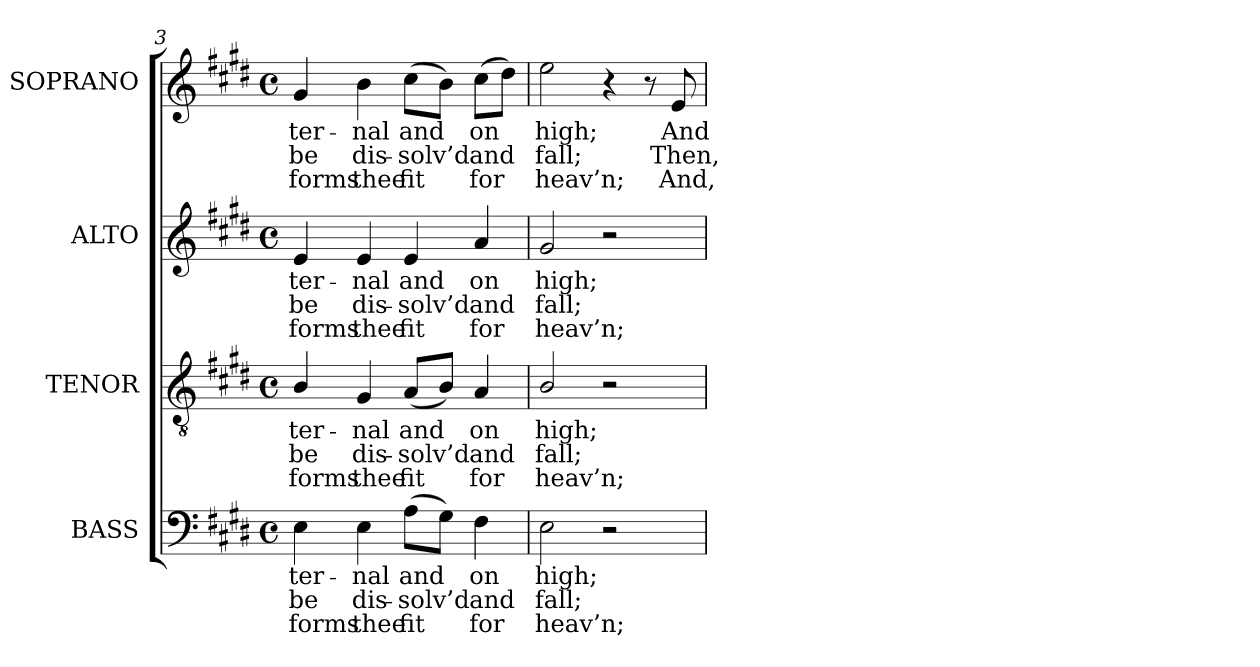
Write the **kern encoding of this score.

**kern	**text	**text	**text	**kern	**text	**text	**text	**kern	**text	**text	**text	**kern	**text	**text	**text
*part4	*part4	*part4	*part4	*part3	*part3	*part3	*part3	*part2	*part2	*part2	*part2	*part1	*part1	*part1	*part1
*staff4	*staff4	*staff4	*staff4	*staff3	*staff3	*staff3	*staff3	*staff2	*staff2	*staff2	*staff2	*staff1	*staff1	*staff1	*staff1
*I"BASS	*	*	*	*I"TENOR	*	*	*	*I"ALTO	*	*	*	*I"SOPRANO	*	*	*
*I'B.	*	*	*	*I'T.	*	*	*	*I'A.	*	*	*	*I'S.	*	*	*
*clefF4	*	*	*	*clefGv2	*	*	*	*clefG2	*	*	*	*clefG2	*	*	*
*	*	*	*	*ITrd7c12	*	*	*	*	*	*	*	*	*	*	*
*k[f#c#g#d#]	*	*	*	*k[f#c#g#d#]	*	*	*	*k[f#c#g#d#]	*	*	*	*k[f#c#g#d#]	*	*	*
*E:	*	*	*	*E:	*	*	*	*E:	*	*	*	*E:	*	*	*
*M4/4	*	*	*	*M4/4	*	*	*	*M4/4	*	*	*	*M4/4	*	*	*
*met(c)	*	*	*	*met(c)	*	*	*	*met(c)	*	*	*	*met(c)	*	*	*
=3	=3	=3	=3	=3	=3	=3	=3	=3	=3	=3	=3	=3	=3	=3	=3
!	!LO:LY:b:color=#000000	!LO:LY:b:color=#000000	!LO:LY:b:color=#000000	!	!	!	!	!	!	!	!	!	!	!	!
!	!	!	!	!	!LO:LY:b:color=#000000	!LO:LY:b:color=#000000	!LO:LY:b:color=#000000	!	!	!	!	!	!	!	!
!	!	!	!	!	!	!	!	!	!LO:LY:b:color=#000000	!LO:LY:b:color=#000000	!LO:LY:b:color=#000000	!	!	!	!
!	!	!	!	!	!	!	!	!	!	!	!	!	!LO:LY:b:color=#000000	!LO:LY:b:color=#000000	!LO:LY:b:color=#000000
4Ei\	-ter-	be	forms	4BBi/	-ter-	be	forms	4ei/	-ter-	be	forms	4g#i/	-ter-	be	forms
!	!LO:LY:b:color=#000000	!LO:LY:b:color=#000000	!LO:LY:b:color=#000000	!	!	!	!	!	!	!	!	!	!	!	!
!	!	!	!	!	!LO:LY:b:color=#000000	!LO:LY:b:color=#000000	!LO:LY:b:color=#000000	!	!	!	!	!	!	!	!
!	!	!	!	!	!	!	!	!	!LO:LY:b:color=#000000	!LO:LY:b:color=#000000	!LO:LY:b:color=#000000	!	!	!	!
!	!	!	!	!	!	!	!	!	!	!	!	!	!LO:LY:b:color=#000000	!LO:LY:b:color=#000000	!LO:LY:b:color=#000000
4Ei\	-nal	dis-	thee	4GG#i/	-nal	dis-	thee	4ei/	-nal	dis-	thee	4bi\	-nal	dis-	thee
!	!LO:LY:b:color=#000000	!LO:LY:b:color=#000000	!LO:LY:b:color=#000000	!	!	!	!	!	!	!	!	!	!	!	!
!	!	!	!	!	!LO:LY:b:color=#000000	!LO:LY:b:color=#000000	!LO:LY:b:color=#000000	!	!	!	!	!	!	!	!
!	!	!	!	!	!	!	!	!	!LO:LY:b:color=#000000	!LO:LY:b:color=#000000	!LO:LY:b:color=#000000	!	!	!	!
!	!	!	!	!	!	!	!	!	!	!	!	!	!LO:LY:b:color=#000000	!LO:LY:b:color=#000000	!LO:LY:b:color=#000000
(8Ai\L	and	-solv’d	fit	(8AAi/L	and	-solv’d	fit	4ei/	and	-solv’d	fit	(8cc#i\L	and	-solv’d	fit
8G#i\J)	.	.	.	8BBi/J)	.	.	.	.	.	.	.	8bi\J)	.	.	.
!	!LO:LY:b:color=#000000	!LO:LY:b:color=#000000	!LO:LY:b:color=#000000	!	!	!	!	!	!	!	!	!	!	!	!
!	!	!	!	!	!LO:LY:b:color=#000000	!LO:LY:b:color=#000000	!LO:LY:b:color=#000000	!	!	!	!	!	!	!	!
!	!	!	!	!	!	!	!	!	!LO:LY:b:color=#000000	!LO:LY:b:color=#000000	!LO:LY:b:color=#000000	!	!	!	!
!	!	!	!	!	!	!	!	!	!	!	!	!	!LO:LY:b:color=#000000	!LO:LY:b:color=#000000	!LO:LY:b:color=#000000
4F#i\	on	and	for	4AAi/	on	and	for	4ai/	on	and	for	(8cc#i\L	on	and	for
.	.	.	.	.	.	.	.	.	.	.	.	8dd#i\J)	.	.	.
=4	=4	=4	=4	=4	=4	=4	=4	=4	=4	=4	=4	=4	=4	=4	=4
!	!LO:LY:b:color=#000000	!LO:LY:b:color=#000000	!LO:LY:b:color=#000000	!	!	!	!	!	!	!	!	!	!	!	!
!	!	!	!	!	!LO:LY:b:color=#000000	!LO:LY:b:color=#000000	!LO:LY:b:color=#000000	!	!	!	!	!	!	!	!
!	!	!	!	!	!	!	!	!	!LO:LY:b:color=#000000	!LO:LY:b:color=#000000	!LO:LY:b:color=#000000	!	!	!	!
!	!	!	!	!	!	!	!	!	!	!	!	!	!LO:LY:b:color=#000000	!LO:LY:b:color=#000000	!LO:LY:b:color=#000000
2Ei\	high;	fall;	heav’n;	2BBi/	high;	fall;	heav’n;	2g#i/	high;	fall;	heav’n;	2eei\	high;	fall;	heav’n;
2r	.	.	.	2r	.	.	.	2r	.	.	.	4r	.	.	.
.	.	.	.	.	.	.	.	.	.	.	.	8r	.	.	.
!	!	!	!	!	!	!	!	!	!	!	!	!	!LO:LY:b:color=#000000	!LO:LY:b:color=#000000	!LO:LY:b:color=#000000
.	.	.	.	.	.	.	.	.	.	.	.	8ei/	And	Then,	And,
=	=	=	=	=	=	=	=	=	=	=	=	=	=	=	=
*-	*-	*-	*-	*-	*-	*-	*-	*-	*-	*-	*-	*-	*-	*-	*-
